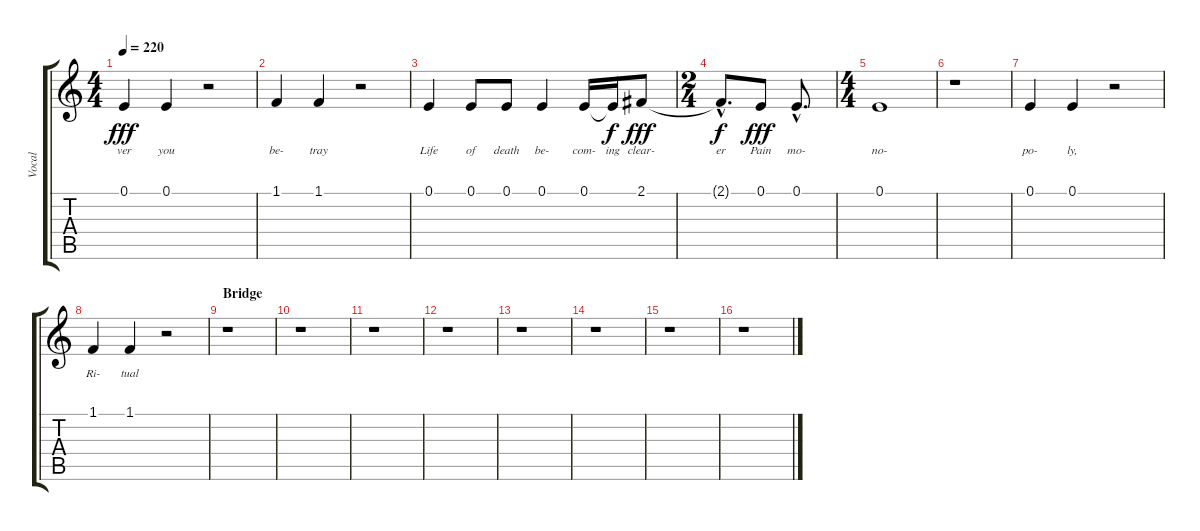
\track ("Vocal" "Vocal") {instrument lead6voice}
\staff {score tabs}
\tuning (E4 B3 G3 D3 A2 E2) {hide}
\ts (4 4)
\tempo 220
\clef g2
\ks c
0.1.4{lyrics (0 "ver") lyrics (1 "") lyrics (2 "") lyrics (3 "") lyrics (4 "") dy fff} 0.1.4{lyrics (0 "you") lyrics (1 "") lyrics (2 "") lyrics (3 "") lyrics (4 "")} r.2 |
1.1.4{lyrics (0 "be-") lyrics (1 "") lyrics (2 "") lyrics (3 "") lyrics (4 "")} 1.1.4{lyrics (0 "tray") lyrics (1 "") lyrics (2 "") lyrics (3 "") lyrics (4 "")} r.2 |
0.1.4{lyrics (0 "Life") lyrics (1 "") lyrics (2 "") lyrics (3 "") lyrics (4 "")} 0.1.8{lyrics (0 "of") lyrics (1 "") lyrics (2 "") lyrics (3 "") lyrics (4 "")} 0.1.8{lyrics (0 "death") lyrics (1 "") lyrics (2 "") lyrics (3 "") lyrics (4 "")} 0.1.4{lyrics (0 "be-") lyrics (1 "") lyrics (2 "") lyrics (3 "") lyrics (4 "")} 0.1.16{lyrics (0 "com-") lyrics (1 "") lyrics (2 "") lyrics (3 "") lyrics (4 "")} 0.1{t}.16{lyrics (0 "ing") lyrics (1 "") lyrics (2 "") lyrics (3 "") lyrics (4 "") dy f} 2.1.8{lyrics (0 "clear-") lyrics (1 "") lyrics (2 "") lyrics (3 "") lyrics (4 "") dy fff} |
\ts (2 4)
2.1{hac t}.8{d lyrics (0 "er") lyrics (1 "") lyrics (2 "") lyrics (3 "") lyrics (4 "") dy f} 0.1.8{lyrics (0 "Pain") lyrics (1 "") lyrics (2 "") lyrics (3 "") lyrics (4 "") dy fff} 0.1{hac}.8{d lyrics (0 "mo-") lyrics (1 "") lyrics (2 "") lyrics (3 "") lyrics (4 "")} |
\ts (4 4)
0.1.1{lyrics (0 "no-") lyrics (1 "") lyrics (2 "") lyrics (3 "") lyrics (4 "")} |
r.1 |
0.1.4{lyrics (0 "po-") lyrics (1 "") lyrics (2 "") lyrics (3 "") lyrics (4 "")} 0.1.4{lyrics (0 "ly,") lyrics (1 "") lyrics (2 "") lyrics (3 "") lyrics (4 "")} r.2 |
1.1.4{lyrics (0 "Ri-") lyrics (1 "") lyrics (2 "") lyrics (3 "") lyrics (4 "")} 1.1.4{lyrics (0 "tual") lyrics (1 "") lyrics (2 "") lyrics (3 "") lyrics (4 "")} r.2 |
\section ("" "Bridge")
r.1 |
r.1 |
r.1 |
r.1 |
r.1 |
r.1 |
r.1 |
r.1
